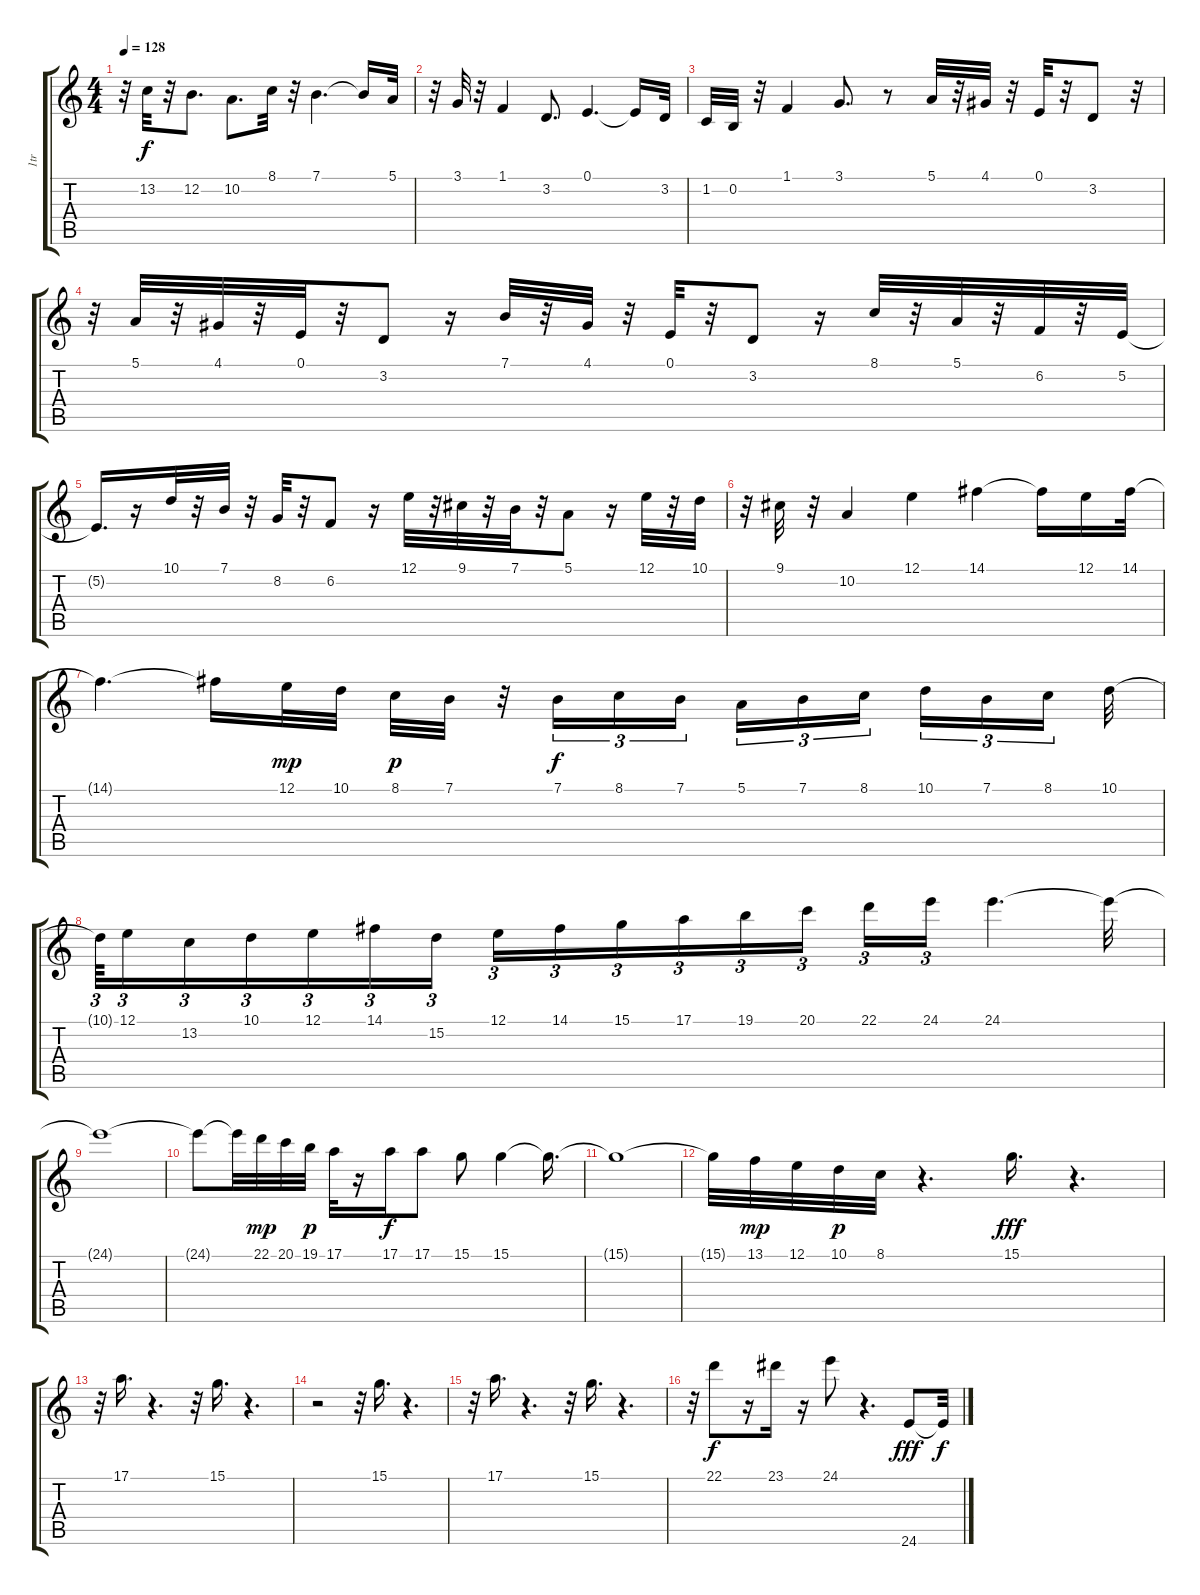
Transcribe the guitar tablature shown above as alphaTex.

\track ("1tr                                 " "1tr       ") {instrument lead2sawtooth}
\staff {score tabs}
\tuning (E4 B3 G3 D3 A2 E2) {hide}
\ts (4 4)
\tempo 128
\clef g2
\ks c
r.32{dy f} 13.2.32 r.32 12.2.8{d} 10.2.8{d} 8.1.32 r.32 7.1.4{d} 7.1{t}.16 5.1.32 |
r.32 3.1.32 r.32 1.1.4 3.2.8{d} 0.1.4{d} 0.1{t}.16 3.2.32{volume 3} |
1.2.32 0.2.32{volume 3} r.32 1.1.4{volume 5 balance 0 instrument synthbrass1} 3.1.8{d} r.8 5.1.32{volume 5 balance 16 instrument lead2sawtooth} r.32 4.1.32 r.32 0.1.32 r.32 3.2.8 r.32 |
r.32 5.1.32 r.32 4.1.32 r.32 0.1.32 r.32 3.2.8 r.16 7.1.32 r.32 4.1.32 r.32 0.1.32 r.32 3.2.8 r.16 8.1.32 r.32 5.1.32 r.32 6.2.32 r.32 5.2.32 |
5.2{t}.16{d} r.16 10.1.32 r.32 7.1.32 r.32 8.2.32 r.32 6.2.8 r.16 12.1.32 r.32 9.1.32 r.32 7.1.32 r.32 5.1.8 r.16 12.1.32 r.32 10.1.32 |
r.32 9.1.32 r.32 10.2.4 12.1.4 14.1.4 14.1{t}.16 12.1.16 14.1.32 |
14.1{t}.4{d} 14.1{t}.16 12.1.32{dy mp} 10.1.32 8.1.32{dy p} 7.1.32 r.32 7.1.16{tu (3 2) dy f volume 5} 8.1.16{tu (3 2)} 7.1.16{tu (3 2)} 5.1.16{tu (3 2)} 7.1.16{tu (3 2)} 8.1.16{tu (3 2)} 10.1.16{tu (3 2)} 7.1.16{tu (3 2)} 8.1.16{tu (3 2)} 10.1.32 |
10.1{t}.64{tu (3 2)} 12.1.16{tu (3 2)} 13.2.16{tu (3 2)} 10.1.16{tu (3 2)} 12.1.16{tu (3 2)} 14.1.16{tu (3 2)} 15.2.16{tu (3 2)} 12.1.16{tu (3 2)} 14.1.16{tu (3 2)} 15.1.16{tu (3 2)} 17.1.16{tu (3 2)} 19.1.16{tu (3 2)} 20.1.16{tu (3 2)} 22.1.16{tu (3 2)} 24.1.16{tu (3 2)} 24.1.4{d} 24.1{t}.32 |
24.1{t}.1 |
24.1{t}.8 24.1{t}.32 22.1.32{dy mp} 20.1.32 19.1.32{dy p} 17.1.32 r.16 17.1.16{dy f volume 5} 17.1.8 15.1.8 15.1.4 15.1{t}.16{d} |
15.1{t}.1 |
15.1{t}.32 13.1.32{dy mp} 12.1.32 10.1.32{dy p} 8.1.32 r.4{d} 15.1.16{d dy fff volume 5 balance 0 instrument synthbrass1} r.4{d} |
r.32 17.1.16{d} r.4{d} r.32 15.1.16{d} r.4{d} |
r.2 r.32 15.1.16{d volume 5 balance 0} r.4{d} |
r.32 17.1.16{d} r.4{d} r.32 15.1.16{d} r.4{d} |
r.32 22.1.8{dy f balance 0} r.16 23.1.16 r.16 24.1.8 r.4{d} 24.6.8{dy fff volume 4 balance 16 instrument overdrivenguitar} 24.6{t}.32{dy f}
